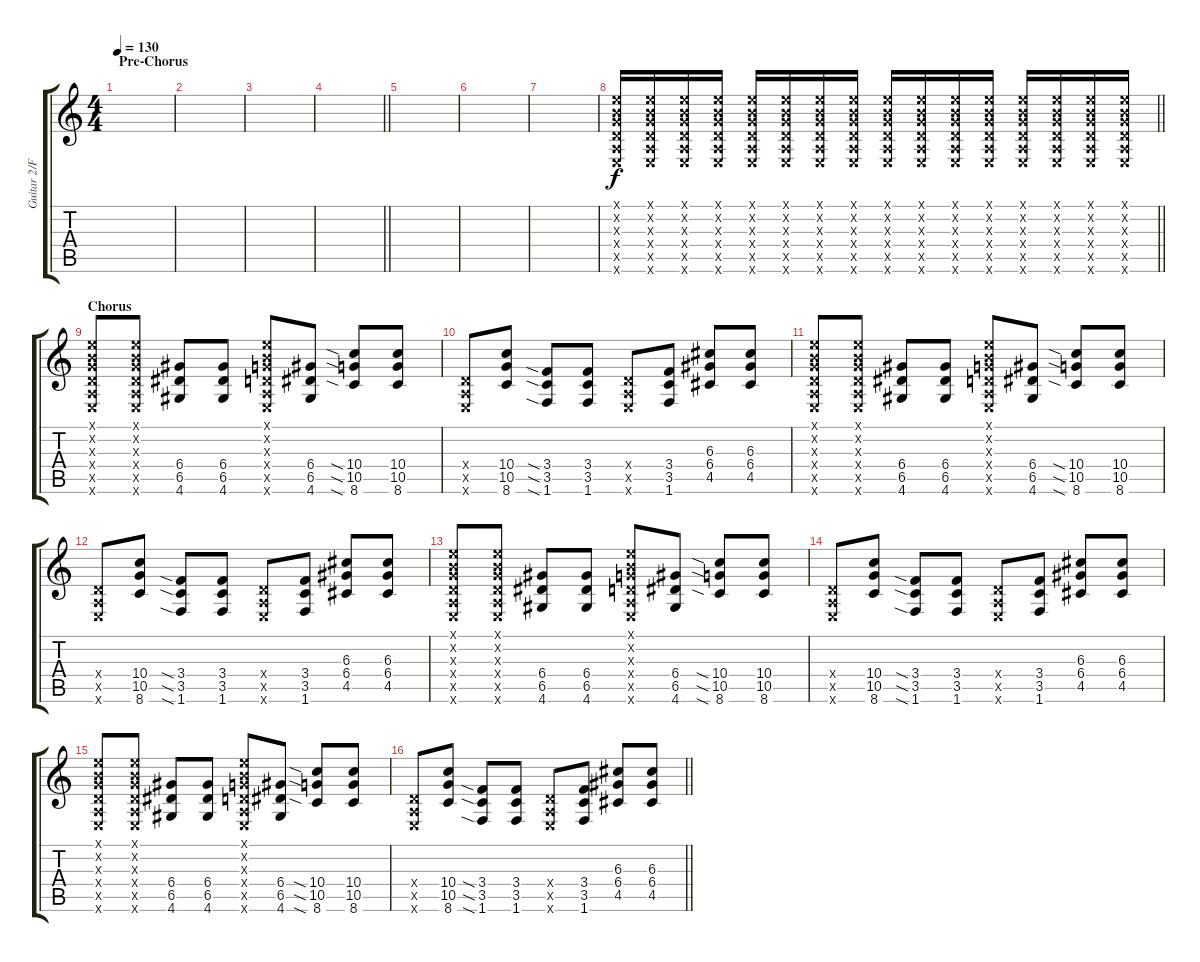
\track ("Guitar 2/Fills" "Guitar 2/F") {instrument distortionguitar}
\staff {score tabs}
\tuning (E4 B3 G3 D3 A2 E2) {hide}
\ts (4 4)
\section ("" "Pre-Chorus")
\tempo 130
\clef g2
\ks c
|
|
|
\barLineRight lightlight
|
\section ("" "")
|
|
|
\barLineRight lightlight
(0.1{x} 0.2{x} 0.3{x} 0.4{x} 0.5{x} 0.6{x}).16 (0.1{x} 0.2{x} 0.3{x} 0.4{x} 0.5{x} 0.6{x}).16 (0.1{x} 0.2{x} 0.3{x} 0.4{x} 0.5{x} 0.6{x}).16 (0.1{x} 0.2{x} 0.3{x} 0.4{x} 0.5{x} 0.6{x}).16 (0.1{x} 0.2{x} 0.3{x} 0.4{x} 0.5{x} 0.6{x}).16 (0.1{x} 0.2{x} 0.3{x} 0.4{x} 0.5{x} 0.6{x}).16 (0.1{x} 0.2{x} 0.3{x} 0.4{x} 0.5{x} 0.6{x}).16 (0.1{x} 0.2{x} 0.3{x} 0.4{x} 0.5{x} 0.6{x}).16 (0.1{x} 0.2{x} 0.3{x} 0.4{x} 0.5{x} 0.6{x}).16 (0.1{x} 0.2{x} 0.3{x} 0.4{x} 0.5{x} 0.6{x}).16 (0.1{x} 0.2{x} 0.3{x} 0.4{x} 0.5{x} 0.6{x}).16 (0.1{x} 0.2{x} 0.3{x} 0.4{x} 0.5{x} 0.6{x}).16 (0.1{x} 0.2{x} 0.3{x} 0.4{x} 0.5{x} 0.6{x}).16 (0.1{x} 0.2{x} 0.3{x} 0.4{x} 0.5{x} 0.6{x}).16 (0.1{x} 0.2{x} 0.3{x} 0.4{x} 0.5{x} 0.6{x}).16 (0.1{x} 0.2{x} 0.3{x} 0.4{x} 0.5{x} 0.6{x}).16 |
\section ("" "Chorus")
(0.1{x} 0.2{x} 0.3{x} 0.4{x} 0.5{x} 0.6{x}).8{instrument distortionguitar} (0.1{x} 0.2{x} 0.3{x} 0.4{x} 0.5{x} 0.6{x}).8 (6.4 6.5 4.6).8 (6.4 6.5 4.6).8 (0.1{x} 0.2{x} 0.3{x} 0.4{x} 0.5{x} 0.6{x}).8 (6.4 6.5 4.6).8 (10.4{sia} 10.5{sia} 8.6{sia}).8 (10.4 10.5 8.6).8 |
(0.4{x} 0.5{x} 0.6{x}).8 (10.4 10.5 8.6).8 (3.4{sia} 3.5{sia} 1.6{sia}).8 (3.4 3.5 1.6).8 (0.4{x} 0.5{x} 0.6{x}).8 (3.4 3.5 1.6).8 (6.3 6.4 4.5).8 (6.3 6.4 4.5).8 |
(0.1{x} 0.2{x} 0.3{x} 0.4{x} 0.5{x} 0.6{x}).8 (0.1{x} 0.2{x} 0.3{x} 0.4{x} 0.5{x} 0.6{x}).8 (6.4 6.5 4.6).8 (6.4 6.5 4.6).8 (0.1{x} 0.2{x} 0.3{x} 0.4{x} 0.5{x} 0.6{x}).8 (6.4 6.5 4.6).8 (10.4{sia} 10.5{sia} 8.6{sia}).8 (10.4 10.5 8.6).8 |
(0.4{x} 0.5{x} 0.6{x}).8 (10.4 10.5 8.6).8 (3.4{sia} 3.5{sia} 1.6{sia}).8 (3.4 3.5 1.6).8 (0.4{x} 0.5{x} 0.6{x}).8 (3.4 3.5 1.6).8 (6.3 6.4 4.5).8 (6.3 6.4 4.5).8 |
(0.1{x} 0.2{x} 0.3{x} 0.4{x} 0.5{x} 0.6{x}).8 (0.1{x} 0.2{x} 0.3{x} 0.4{x} 0.5{x} 0.6{x}).8 (6.4 6.5 4.6).8 (6.4 6.5 4.6).8 (0.1{x} 0.2{x} 0.3{x} 0.4{x} 0.5{x} 0.6{x}).8 (6.4 6.5 4.6).8 (10.4{sia} 10.5{sia} 8.6{sia}).8 (10.4 10.5 8.6).8 |
(0.4{x} 0.5{x} 0.6{x}).8 (10.4 10.5 8.6).8 (3.4{sia} 3.5{sia} 1.6{sia}).8 (3.4 3.5 1.6).8 (0.4{x} 0.5{x} 0.6{x}).8 (3.4 3.5 1.6).8 (6.3 6.4 4.5).8 (6.3 6.4 4.5).8 |
(0.1{x} 0.2{x} 0.3{x} 0.4{x} 0.5{x} 0.6{x}).8 (0.1{x} 0.2{x} 0.3{x} 0.4{x} 0.5{x} 0.6{x}).8 (6.4 6.5 4.6).8 (6.4 6.5 4.6).8 (0.1{x} 0.2{x} 0.3{x} 0.4{x} 0.5{x} 0.6{x}).8 (6.4 6.5 4.6).8 (10.4{sia} 10.5{sia} 8.6{sia}).8 (10.4 10.5 8.6).8 |
\barLineRight lightlight
(0.4{x} 0.5{x} 0.6{x}).8 (10.4 10.5 8.6).8 (3.4{sia} 3.5{sia} 1.6{sia}).8 (3.4 3.5 1.6).8 (0.4{x} 0.5{x} 0.6{x}).8 (3.4 3.5 1.6).8 (6.3 6.4 4.5).8 (6.3 6.4 4.5).8
